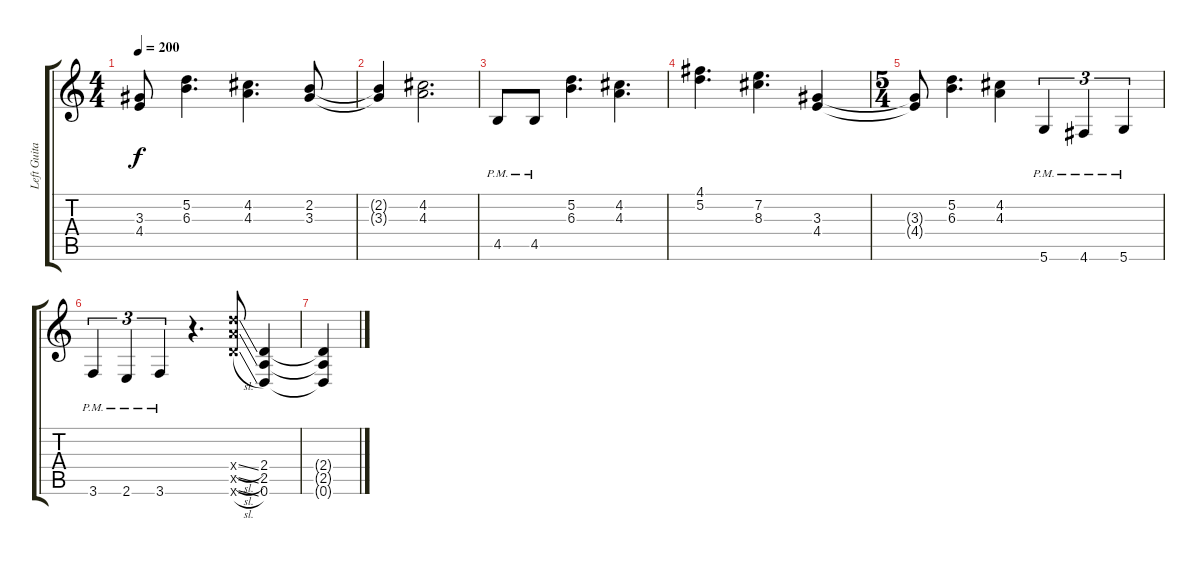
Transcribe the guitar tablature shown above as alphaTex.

\track ("Left Guitar" "Left Guita") {instrument distortionguitar}
\staff {score tabs}
\tuning (D4 A3 F3 C3 G2 D2) {hide}
\ts (4 4)
\tempo 200
\clef g2
\ks c
(3.3{t} 4.4{t}).8{dy f} (5.2 6.3).4{d} (4.2 4.3).4{d} (2.2 3.3).8 |
(2.2{t} 3.3{t}).4 (4.2 4.3).2{d} |
4.5{pm}.8{volume 9} 4.5{pm}.8 (5.2 6.3).4{d} (4.2 4.3).4{d} |
(4.1 5.2).4{d} (7.2 8.3).4{d} (3.3 4.4).4 |
\ts (5 4)
(3.3{t} 4.4{t}).8 (5.2 6.3).4{d} (4.2 4.3).4 5.6{pm}.4{tu (3 2) volume 13} 4.6{pm}.4{tu (3 2)} 5.6{pm}.4{tu (3 2)} |
3.6{pm}.4{tu (3 2)} 2.6{pm}.4{tu (3 2)} 3.6{pm}.4{tu (3 2)} r.4{d} (14.4{sl x} 14.5{sl x} 12.6{sl x}).8{instrument guitarfretnoise} (2.4 2.5 0.6).4 |
(2.4{t} 2.5{t} 0.6{t}).4
